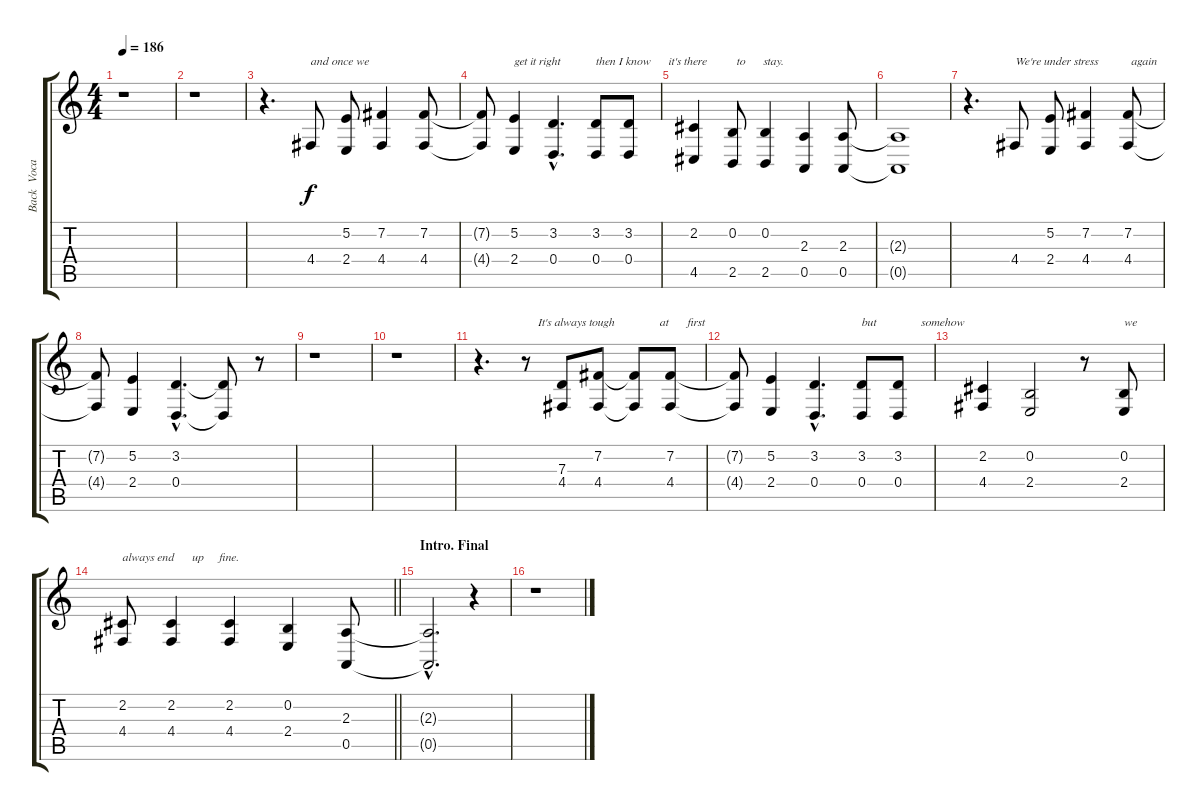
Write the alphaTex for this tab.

\track ("Back  Vocal" "Back  Voca") {instrument flute}
\staff {score tabs}
\tuning (E4 B3 G3 D3 A2 E2) {hide}
\ts (4 4)
\tempo 186
\clef g2
\ks c
r.1{dy f} |
r.1 |
r.4{d} 4.4.8{txt "and once we "} (5.2 2.4).8 (7.2 4.4).4 (7.2 4.4).8 |
(7.2{t} 4.4{t}).8 (5.2 2.4).4{txt "get it right"} (3.2{hac} 0.4{hac}).4{d} (3.2 0.4).8{txt "then I know      it's there          to      stay."} (3.2 0.4).8 |
(2.2 4.5).4 (0.2 2.5).8 (0.2 2.5).4 (2.3 0.5).4 (2.3 0.5).8 |
(2.3{t} 0.5{t}).1 |
r.4{d} 4.4.8{txt "We're under stress           again"} (5.2 2.4).8 (7.2 4.4).4 (7.2 4.4).8 |
(7.2{t} 4.4{t}).8 (5.2 2.4).4 (3.2{hac} 0.4{hac}).4{d} (3.2{t} 0.4{t}).8 r.8 |
r.1 |
r.1 |
r.4{d} r.8{txt "    It's always tough               at      first "} (7.3 4.4).8 (7.2 4.4).8 (7.2{t} 4.4{t}).8 (7.2 4.4).8 |
(7.2{t} 4.4{t}).8 (5.2 2.4).4 (3.2{hac} 0.4{hac}).4{d} (3.2 0.4).8{txt "but               somehow "} (3.2 0.4).8 |
(2.2 4.4).4 (0.2 2.4).2 r.8 (0.2 2.4).8{txt "we"} |
\barLineRight lightlight
(2.2 4.4).8{txt "always end      up     fine."} (2.2 4.4).4 (2.2 4.4).4 (0.2 2.4).4 (2.3 0.5).8 |
\section ("" "Intro. Final")
(2.3{hac t} 0.5{hac t}).2{d} r.4 |
r.1
